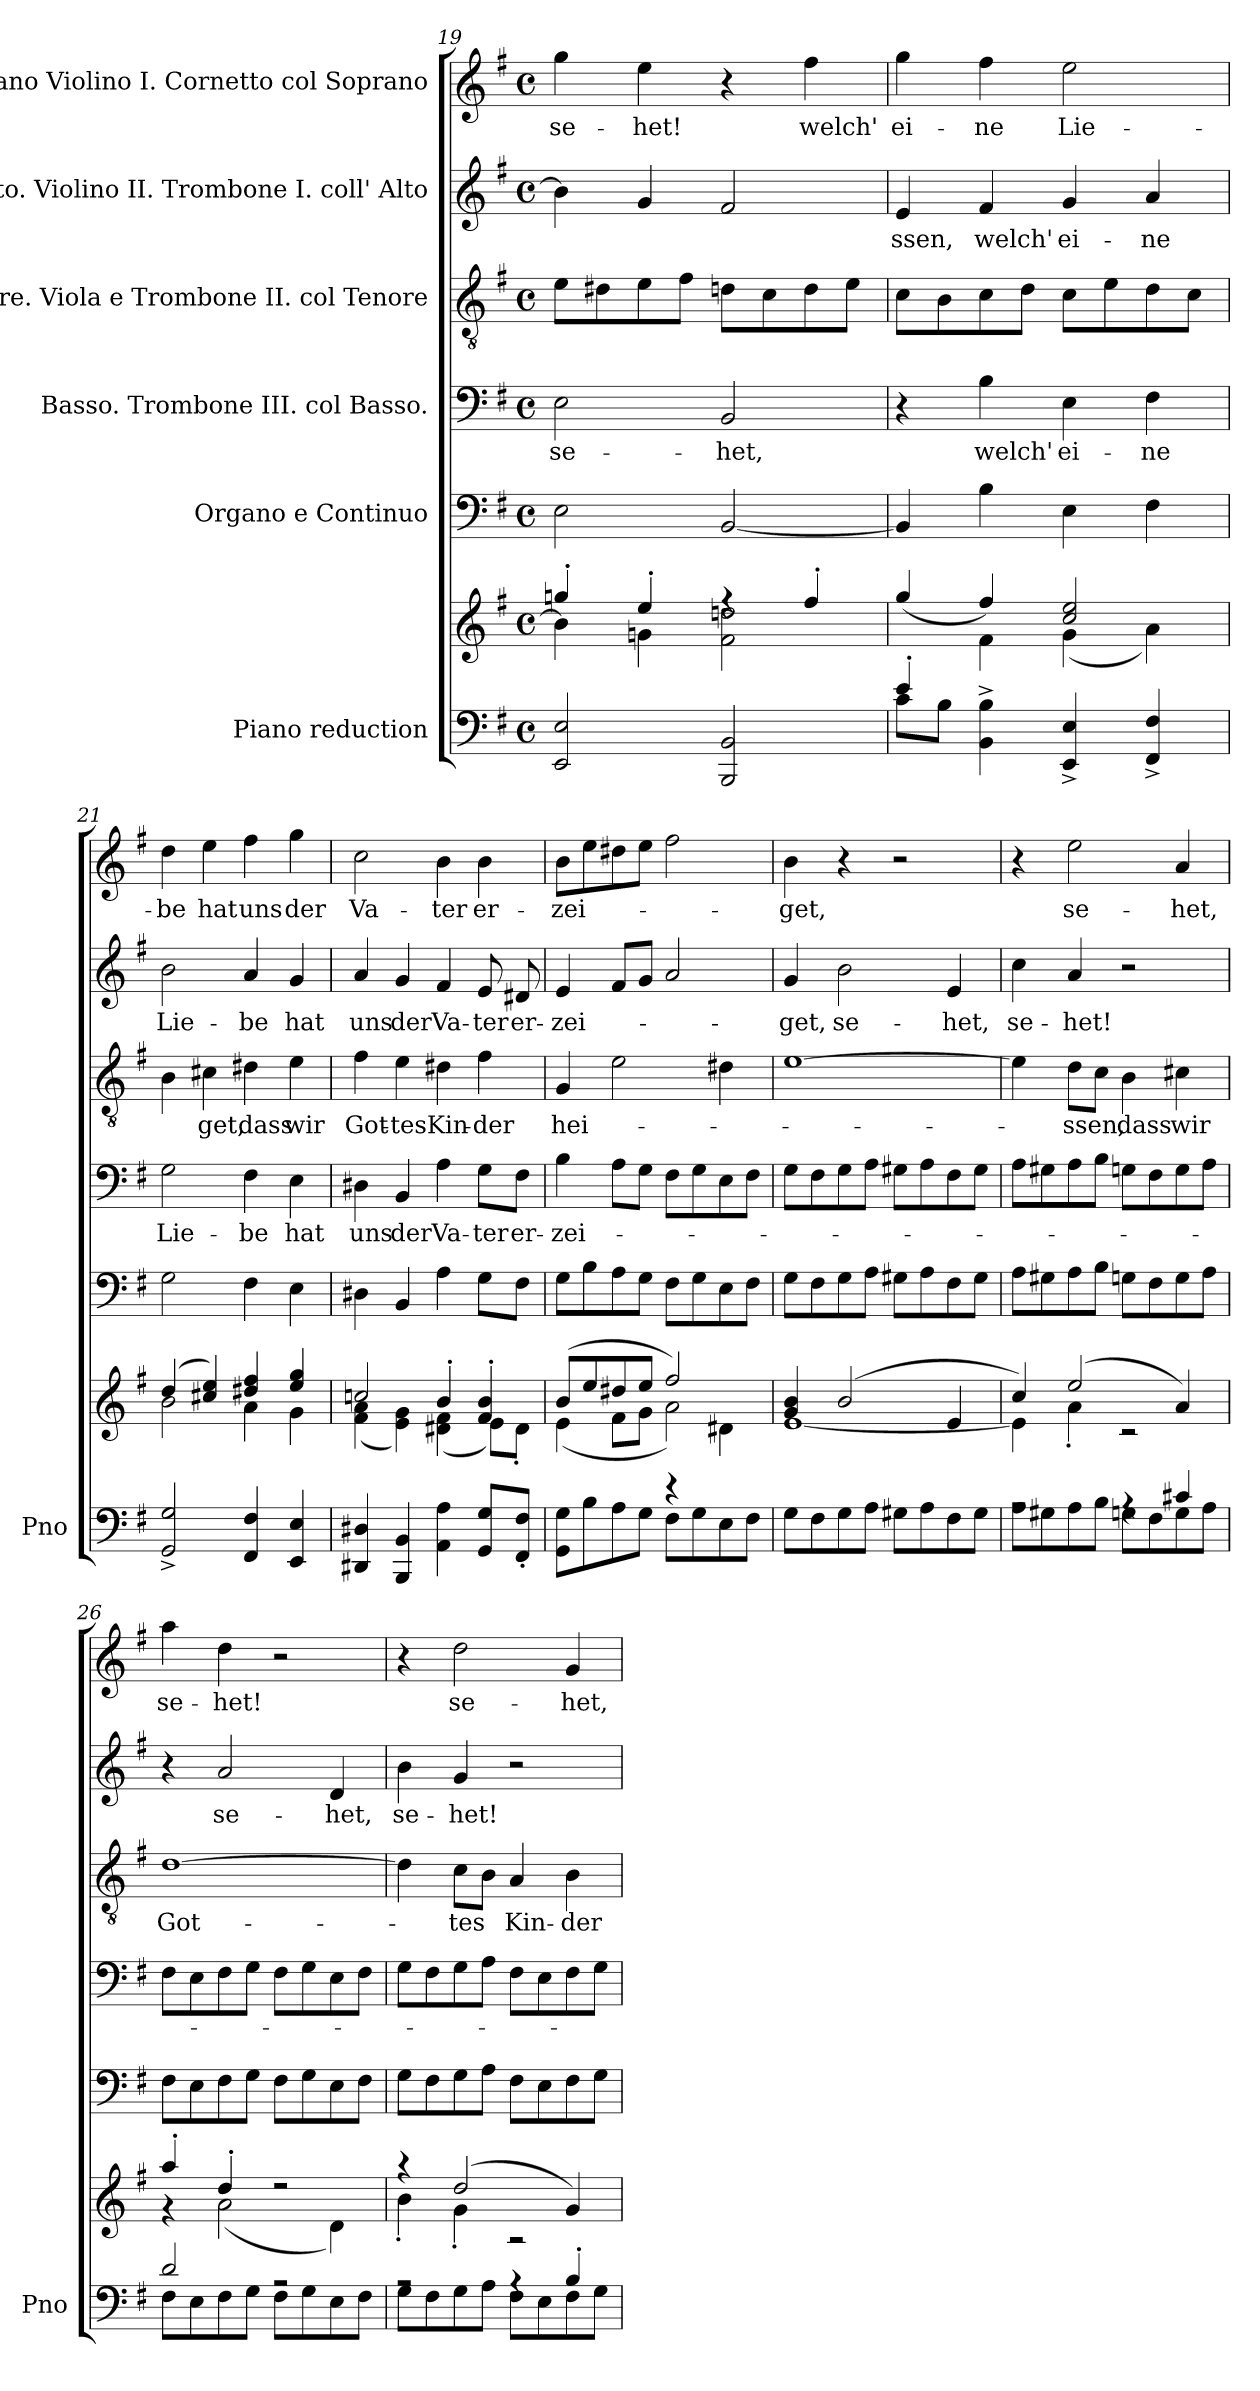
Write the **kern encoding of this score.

**kern	**kern	**kern	**kern	**text	**kern	**text	**kern	**text	**kern	**text
*part6	*part6	*part5	*part4	*part4	*part3	*part3	*part2	*part2	*part1	*part1
*staff7	*staff6	*staff5	*staff4	*staff4	*staff3	*staff3	*staff2	*staff2	*staff1	*staff1
*I"Piano reduction	*	*I"Organo e Continuo	*I"Basso. Trombone III. col Basso.	*	*I"Tenore. Viola e Trombone II. col Tenore	*	*I"Alto. Violino II. Trombone I. coll' Alto	*	*I"Soprano Violino I. Cornetto col Soprano	*
*I'Pno	*	*	*	*	*	*	*	*	*	*
!!LO:LB:g=z
*clefF4	*clefG2	*clefF4	*clefF4	*	*clefGv2	*	*clefG2	*	*clefG2	*
*k[f#]	*k[f#]	*k[f#]	*k[f#]	*	*k[f#]	*	*k[f#]	*	*k[f#]	*
*M4/4	*M4/4	*M4/4	*M4/4	*	*M4/4	*	*M4/4	*	*M4/4	*
*met(c)	*met(c)	*met(c)	*met(c)	*	*met(c)	*	*met(c)	*	*met(c)	*
=19	=19	=19	=19	=19	=19	=19	=19	=19	=19	=19
*	*^	*	*	*	*	*	*	*	*	*
!	!	!	!	!	!LO:LY:b	!	!	!	!	!	!LO:LY:b
2EE/ 2E/	4ggn'/	4b\]	2E\	2E\	se-	8e\L	.	4b\]	.	4gg\	se-
.	.	.	.	.	.	8d#X\	.	.	.	.	.
!	!	!	!	!	!	!	!	!	!	!	!LO:LY:b
.	4ee'/	4gn\	.	.	.	8e\	.	4g/	.	4ee\	het!
.	.	.	.	.	.	8f#\J	.	.	.	.	.
!	!	!	!	!	!LO:LY:b	!	!	!	!	!	!
2BBB/ 2BB/	4rff	2f#\ 2ddn\	[2BB/	2BB/	het,	8dn\L	.	2f#/	.	4r	.
.	.	.	.	.	.	8c\	.	.	.	.	.
!	!	!	!	!	!	!	!	!	!	!	!LO:LY:b
.	4ff#'/	.	.	.	.	8d\	.	.	.	4ff#\	welch'
.	.	.	.	.	.	8e\J	.	.	.	.	.
=20	=20	=20	=20	=20	=20	=20	=20	=20	=20	=20	=20
*^	*	*	*	*	*	*	*	*	*	*	*
!	!	!	!	!	!	!	!	!	!	!LO:LY:b	!	!LO:LY:b
4e'/	8c\L	(>4gg/	4ryy	4BB/]	4r	.	8c\L	.	4e/	ssen,	4gg\	ei-
.	8B\J	.	.	.	.	.	8B\	.	.	.	.	.
!	!	!	!	!	!	!LO:LY:b	!	!	!	!LO:LY:b	!	!LO:LY:b
2.ryy	4BB\^ 4B\^	4ff#/)	4f#\	4B\	4B\	welch'	8c\	.	4f#/	welch'	4ff#\	ne
.	.	.	.	.	.	.	8d\J	.	.	.	.	.
!	!	!	!	!	!	!LO:LY:b	!	!	!	!LO:LY:b	!	!LO:LY:b
.	4EE/^ 4E/^	2cc/ 2ee/	(<4g\	4E\	4E\	ei-	8c\L	.	4g/	ei-	2ee\	Lie-
.	.	.	.	.	.	.	8e\	.	.	.	.	.
!	!	!	!	!	!	!LO:LY:b	!	!	!	!LO:LY:b	!	!
.	4FF#/^ 4F#/^	.	4a\)	4F#\	4F#\	ne	8d\	.	4a/	ne	.	.
.	.	.	.	.	.	.	8c\J	.	.	.	.	.
*v	*v	*	*	*	*	*	*	*	*	*	*	*
=21	=21	=21	=21	=21	=21	=21	=21	=21	=21	=21	=21
!	!	!	!	!	!LO:LY:b	!	!	!	!LO:LY:b	!	!LO:LY:b
2GG/^ 2G/^	(>4dd/	2b\	2G\	2G\	Lie-	4B\	.	2b\	Lie-	4dd\	be
!	!	!	!	!	!	!	!LO:LY:b	!	!	!	!LO:LY:b
.	4cc#X/ 4ee/)	.	.	.	.	4c#X\	get,	.	.	4ee\	hat
!	!	!	!	!	!LO:LY:b	!	!LO:LY:b	!	!LO:LY:b	!	!LO:LY:b
4FF#/ 4F#/	4dd#X/ 4ff#/	4a\	4F#\	4F#\	be	4d#X\	dass	4a/	be	4ff#\	uns
!	!	!	!	!	!LO:LY:b	!	!LO:LY:b	!	!LO:LY:b	!	!LO:LY:b
4EE/ 4E/	4ee/ 4gg/	4g\	4E\	4E\	hat	4e\	wir	4g/	hat	4gg\	der
=22	=22	=22	=22	=22	=22	=22	=22	=22	=22	=22	=22
!	!	!	!	!	!LO:LY:b	!	!LO:LY:b	!	!LO:LY:b	!	!LO:LY:b
4DD#X/ 4D#X/	2ccn/	(<4f#\ 4a\	4D#X\	4D#X\	uns	4f#\	Got-	4a/	uns	2cc\	Va-
!	!	!	!	!	!LO:LY:b	!	!LO:LY:b	!	!LO:LY:b	!	!
4BBB/ 4BB/	.	4e\ 4g\)	4BB/	4BB/	der	4e\	tes	4g/	der	.	.
!	!	!	!	!	!LO:LY:b	!	!LO:LY:b	!	!LO:LY:b	!	!LO:LY:b
4AA\ 4A\	4b'/	(<4d#X\ 4f#\	4A\	4A\	Va-	4d#X\	Kin-	4f#/	Va-	4b\	ter
!	!	!	!	!	!LO:LY:b	!	!LO:LY:b	!	!LO:LY:b	!	!LO:LY:b
8GG/ 8G/L	4f#/' 4b/'	8e\L)	8G\L	8G\L	ter	4f#\	der	8e/	ter	4b\	er-
!	!	!	!	!	!LO:LY:b	!	!	!	!LO:LY:b	!	!
8FF#/' 8F#/'J	.	8d#'\J	8F#\J	8F#\J	er-	.	.	8d#X/	er-	.	.
=23	=23	=23	=23	=23	=23	=23	=23	=23	=23	=23	=23
*	*	*^	*	*	*	*	*	*	*	*	*
!	!	!	!	!	!	!LO:LY:b	!	!LO:LY:b	!	!LO:LY:b	!	!LO:LY:b
8GG\ 8G\L	(>8b/L	(<4e\	2ryy	8G\L	4B\	zei-	4G/	hei-	4e/	zei-	8b\L	zei-
8B\	8ee/	.	.	8B\	.	.	.	.	.	.	8ee\	.
8A\	8dd#X/	8f#\L	.	8A\	8A\L	.	2e\	.	8f#/L	.	8dd#X\	.
8G\J	8ee/J	8g\J	.	8G\J	8G\J	.	.	.	8g/J	.	8ee\J	.
8F#\L	2ff#/)	2a\)	4rGG	8F#\L	8F#\L	.	.	.	2a/	.	2ff#\	.
8G\	.	.	.	8G\	8G\	.	.	.	.	.	.	.
8E\	.	.	4d#X\	8E\	8E\	.	4d#X\	.	.	.	.	.
8F#\J	.	.	.	8F#\J	8F#\J	.	.	.	.	.	.	.
*	*	*v	*v	*	*	*	*	*	*	*	*	*
=24	=24	=24	=24	=24	=24	=24	=24	=24	=24	=24	=24
!	!	!	!	!	!	!	!	!	!LO:LY:b	!	!LO:LY:b
8G\L	4g/ 4b/	[1e	8G\L	8G\L	.	[1e	.	4g/	-get,	4b\	-get,
8F#\	.	.	8F#\	8F#\	.	.	.	.	.	.	.
!	!	!	!	!	!	!	!	!	!LO:LY:b	!	!
8G\	(>2b/	.	8G\	8G\	.	.	.	2b\	se-	4r	.
8A\J	.	.	8A\J	8A\J	.	.	.	.	.	.	.
8G#X\L	.	.	8G#X\L	8G#X\L	.	.	.	.	.	2r	.
8A\	.	.	8A\	8A\	.	.	.	.	.	.	.
!	!	!	!	!	!	!	!	!	!LO:LY:b	!	!
8F#\	4e/	.	8F#\	8F#\	.	.	.	4e/	het,	.	.
8G#\J	.	.	8G#\J	8G#\J	.	.	.	.	.	.	.
!!LO:PB:g=z
=25	=25	=25	=25	=25	=25	=25	=25	=25	=25	=25	=25
*^	*	*	*	*	*	*	*	*	*	*	*
!	!	!	!	!	!	!	!	!	!	!LO:LY:b	!	!
2rA	8A\L	4cc/)	4e\]	8A\L	8A\L	.	4e\]	.	4cc\	se-	4r	.
.	8G#X\	.	.	8G#X\	8G#X\	.	.	.	.	.	.	.
!	!	!	!	!	!	!	!	!LO:LY:b	!	!LO:LY:b	!	!LO:LY:b
.	8A\	(>2ee/	4a'\	8A\	8A\	.	8d\L	-ssen,	4a/	het!	2ee\	se-
.	8B\J	.	.	8B\J	8B\J	.	8c\J	.	.	.	.	.
!	!	!	!	!	!	!	!	!LO:LY:b	!	!	!	!
4rA	8Gn\L	.	2r	8Gn\L	8Gn\L	.	4B\	dass	2r	.	.	.
.	8F#\	.	.	8F#\	8F#\	.	.	.	.	.	.	.
!	!	!	!	!	!	!	!	!LO:LY:b	!	!	!	!LO:LY:b
4c#X/	8G\	4a/)	.	8G\	8G\	.	4c#X\	wir	.	.	4a/	het,
.	8A\J	.	.	8A\J	8A\J	.	.	.	.	.	.	.
=26	=26	=26	=26	=26	=26	=26	=26	=26	=26	=26	=26	=26
!	!	!	!	!	!	!	!	!LO:LY:b	!	!	!	!LO:LY:b
2d/	8F#\L	4aa'/	4r	8F#\L	8F#\L	.	[1d	Got-	4r	.	4aa\	se-
.	8E\	.	.	8E\	8E\	.	.	.	.	.	.	.
!	!	!	!	!	!	!	!	!	!	!LO:LY:b	!	!LO:LY:b
.	8F#\	4dd'/	(<2a\	8F#\	8F#\	.	.	.	2a/	se-	4dd\	het!
.	8G\J	.	.	8G\J	8G\J	.	.	.	.	.	.	.
2rA	8F#\L	2r	.	8F#\L	8F#\L	.	.	.	.	.	2r	.
.	8G\	.	.	8G\	8G\	.	.	.	.	.	.	.
!	!	!	!	!	!	!	!	!	!	!LO:LY:b	!	!
.	8E\	.	4d\)	8E\	8E\	.	.	.	4d/	het,	.	.
.	8F#\J	.	.	8F#\J	8F#\J	.	.	.	.	.	.	.
=27	=27	=27	=27	=27	=27	=27	=27	=27	=27	=27	=27	=27
!	!	!	!	!	!	!	!	!	!	!LO:LY:b	!	!
2rA	8G\L	4r	4b'\	8G\L	8G\L	.	4d\]	.	4b\	se-	4r	.
.	8F#\	.	.	8F#\	8F#\	.	.	.	.	.	.	.
!	!	!	!	!	!	!	!	!LO:LY:b	!	!LO:LY:b	!	!LO:LY:b
.	8G\	(>2dd/	4g'\	8G\	8G\	.	8c\L	-tes	4g/	het!	2dd\	se-
.	8A\J	.	.	8A\J	8A\J	.	8B\J	.	.	.	.	.
!	!	!	!	!	!	!	!	!LO:LY:b	!	!	!	!
4rA	8F#\L	.	2r	8F#\L	8F#\L	.	4A/	Kin-	2r	.	.	.
.	8E\	.	.	8E\	8E\	.	.	.	.	.	.	.
!	!	!	!	!	!	!	!	!LO:LY:b	!	!	!	!LO:LY:b
4B'/	8F#\	4g/)	.	8F#\	8F#\	.	4B\	der	.	.	4g/	het,
.	8G\J	.	.	8G\J	8G\J	.	.	.	.	.	.	.
*v	*v	*	*	*	*	*	*	*	*	*	*	*
*	*v	*v	*	*	*	*	*	*	*	*	*
=	=	=	=	=	=	=	=	=	=	=
*-	*-	*-	*-	*-	*-	*-	*-	*-	*-	*-
